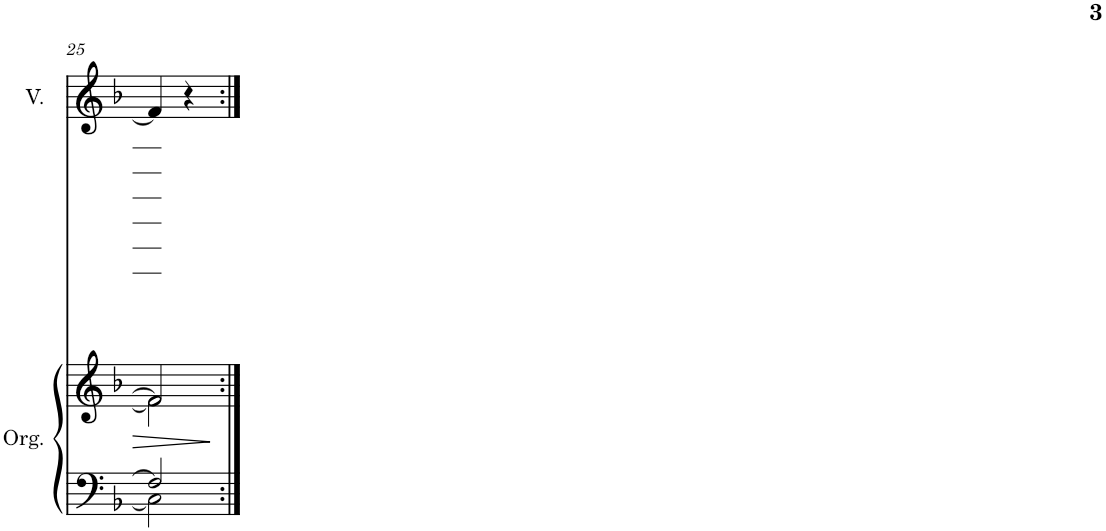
**kern	**kern	**kern
*part2	*part2	*part1
*staff3	*staff2	*staff1
*I"Órgano	*	*I"Mujeres
!!LO:PB:g=z
*clefF4	*clefG2	*clefG2
*k[b-]	*k[b-]	*k[b-]
*M2/4	*M2/4	*M2/4
=25	=25	=25
*^	*^	*
2F/]	2C\]	2f/]	2f\]	4f/]
.	.	.	.	4r
*v	*v	*	*	*
*	*v	*v	*
=:|!	=:|!	=:|!
*-	*-	*-
